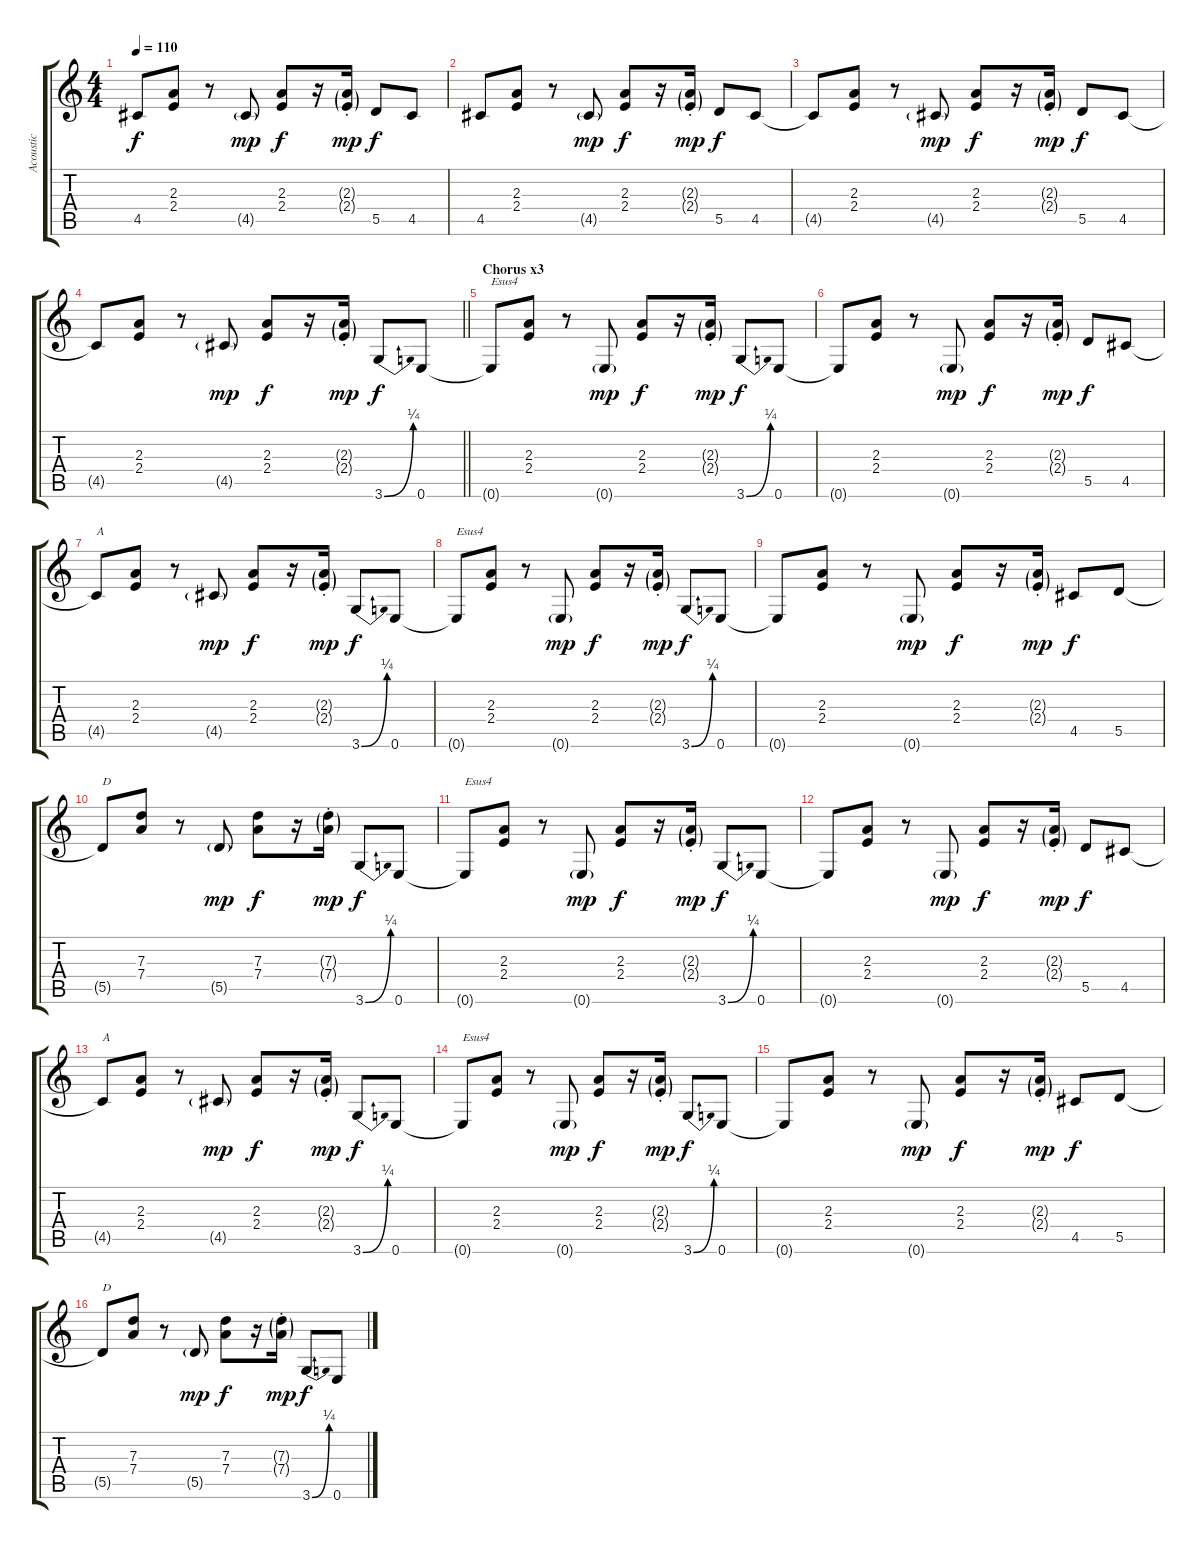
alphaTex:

\track ("Acoustic" "Acoustic") {instrument acousticguitarsteel}
\staff {score tabs}
\tuning (E4 B3 G3 D3 A2 E2) {hide}
\ts (4 4)
\tempo 110
\clef g2
\ks c
4.5{t}.8{dy f} (2.3 2.4).8 r.8 4.5{g}.8{dy mp} (2.3 2.4).8{dy f} r.16 (2.3{g st} 2.4{g st}).16{dy mp} 5.5.8{dy f} 4.5.8 |
4.5.8 (2.3 2.4).8 r.8 4.5{g}.8{dy mp} (2.3 2.4).8{dy f} r.16 (2.3{g st} 2.4{g st}).16{dy mp} 5.5.8{dy f} 4.5.8 |
4.5{t}.8 (2.3 2.4).8 r.8 4.5{g}.8{dy mp} (2.3 2.4).8{dy f} r.16 (2.3{g st} 2.4{g st}).16{dy mp} 5.5.8{dy f} 4.5.8 |
\barLineRight lightlight
4.5{t}.8 (2.3 2.4).8 r.8 4.5{g}.8{dy mp} (2.3 2.4).8{dy f} r.16 (2.3{g st} 2.4{g st}).16{dy mp} 3.6{be (bend 0 0 60 1)}.8{dy f} 0.6.8 |
\section ("" "Chorus x3")
0.6{t}.8{txt "Esus4"} (2.3 2.4).8 r.8 0.6{g}.8{dy mp} (2.3 2.4).8{dy f} r.16 (2.3{g st} 2.4{g st}).16{dy mp} 3.6{be (bend 0 0 60 1)}.8{dy f} 0.6.8 |
0.6{t}.8 (2.3 2.4).8 r.8 0.6{g}.8{dy mp} (2.3 2.4).8{dy f} r.16 (2.3{g st} 2.4{g st}).16{dy mp} 5.5.8{dy f} 4.5.8 |
4.5{t}.8{txt "A"} (2.3 2.4).8 r.8 4.5{g}.8{dy mp} (2.3 2.4).8{dy f} r.16 (2.3{g st} 2.4{g st}).16{dy mp} 3.6{be (bend 0 0 60 1)}.8{dy f} 0.6.8 |
0.6{t}.8{txt "Esus4"} (2.3 2.4).8 r.8 0.6{g}.8{dy mp} (2.3 2.4).8{dy f} r.16 (2.3{g st} 2.4{g st}).16{dy mp} 3.6{be (bend 0 0 60 1)}.8{dy f} 0.6.8 |
0.6{t}.8 (2.3 2.4).8 r.8 0.6{g}.8{dy mp} (2.3 2.4).8{dy f} r.16 (2.3{g st} 2.4{g st}).16{dy mp} 4.5.8{dy f} 5.5.8 |
5.5{t}.8{txt "D"} (7.3 7.4).8 r.8 5.5{g}.8{dy mp} (7.3 7.4).8{dy f} r.16 (7.3{g st} 7.4{g st}).16{dy mp} 3.6{be (bend 0 0 60 1)}.8{dy f} 0.6.8 |
0.6{t}.8{txt "Esus4"} (2.3 2.4).8 r.8 0.6{g}.8{dy mp} (2.3 2.4).8{dy f} r.16 (2.3{g st} 2.4{g st}).16{dy mp} 3.6{be (bend 0 0 60 1)}.8{dy f} 0.6.8 |
0.6{t}.8 (2.3 2.4).8 r.8 0.6{g}.8{dy mp} (2.3 2.4).8{dy f} r.16 (2.3{g st} 2.4{g st}).16{dy mp} 5.5.8{dy f} 4.5.8 |
4.5{t}.8{txt "A"} (2.3 2.4).8 r.8 4.5{g}.8{dy mp} (2.3 2.4).8{dy f} r.16 (2.3{g st} 2.4{g st}).16{dy mp} 3.6{be (bend 0 0 60 1)}.8{dy f} 0.6.8 |
0.6{t}.8{txt "Esus4"} (2.3 2.4).8 r.8 0.6{g}.8{dy mp} (2.3 2.4).8{dy f} r.16 (2.3{g st} 2.4{g st}).16{dy mp} 3.6{be (bend 0 0 60 1)}.8{dy f} 0.6.8 |
0.6{t}.8 (2.3 2.4).8 r.8 0.6{g}.8{dy mp} (2.3 2.4).8{dy f} r.16 (2.3{g st} 2.4{g st}).16{dy mp} 4.5.8{dy f} 5.5.8 |
5.5{t}.8{txt "D"} (7.3 7.4).8 r.8 5.5{g}.8{dy mp} (7.3 7.4).8{dy f} r.16 (7.3{g st} 7.4{g st}).16{dy mp} 3.6{be (bend 0 0 60 1)}.8{dy f} 0.6.8
